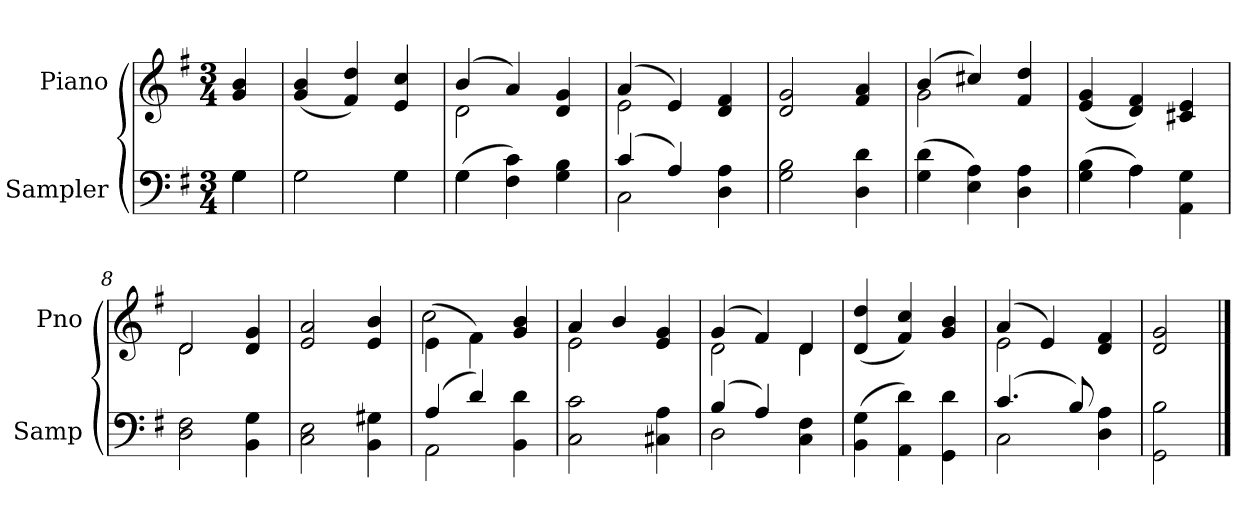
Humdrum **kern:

**kern	**kern
*part2	*part1
*staff2	*staff1
*I"Sampler	*I"Piano
*I'Samp	*I'Pno
*clefF4	*clefG2
*k[f#]	*k[f#]
*G:	*G:
*M3/4	*M3/4
=1	=1
*^	*
4G\	4G	4g 4b
=2	=2	=2
2G\	2G	(4g 4b
.	.	4f# 4dd)
4G\	4G	4e 4cc
=3	=3	=3
*	*	*^
(4G\	4G	(4b/	2d
4F# 4c)	2ryy	4a/)	.
4G 4B	.	4d 4g	4ryy
=4	=4	=4	=4
(4c/	2C	(4a/	2e
4A/)	.	4e/)	.
4D 4A	4ryy	4d 4f#	4ryy
*v	*v	*	*
*	*v	*v
=5	=5
2G 2B	2d 2g
4D 4d	4f# 4a
=6	=6
*	*^
(4G 4d	(4b/	2g
4E 4A)	4cc#X/)	.
4D 4A	4f# 4dd	4ryy
*	*v	*v
=7	=7
*^	*
(4G 4B	4ryy	(4e 4g
4A\)	4A	4d 4f#)
4AA 4G	4ryy	4c#X 4e
*v	*v	*
=8	=8
*	*^
2D 2F#	2d/	2d
4BB 4G	4d 4g	4ryy
*	*v	*v
=9	=9
2C 2E	2e 2a
4BB 4G#X	4e 4b
=10	=10
*^	*^
(4A/	2AA	(4e\	2cc
4d/)	.	4f#\)	.
4BB 4d	4ryy	4g 4b	4ryy
*v	*v	*	*
=11	=11	=11
2C 2c	4a/	2e
.	4b/	.
4C#X 4A	4e 4g	4ryy
=12	=12	=12
*^	*	*
(4B/	2D	(4g/	2d
4A/)	.	4f#/)	.
4C 4F#	4ryy	4d/	4d
*v	*v	*	*
*	*v	*v
=13	=13
(4BB 4G	(4d 4dd
4AA 4d)	4f# 4cc)
4GG 4d	4g 4b
=14	=14
*^	*^
(4.c/	2C	(4a/	2e
.	.	4e/)	.
8B/)	.	.	.
4D 4A	4ryy	4d 4f#	4ryy
*v	*v	*	*
*	*v	*v
=15	=15
2GG 2B	2d 2g
==	==
*-	*-
